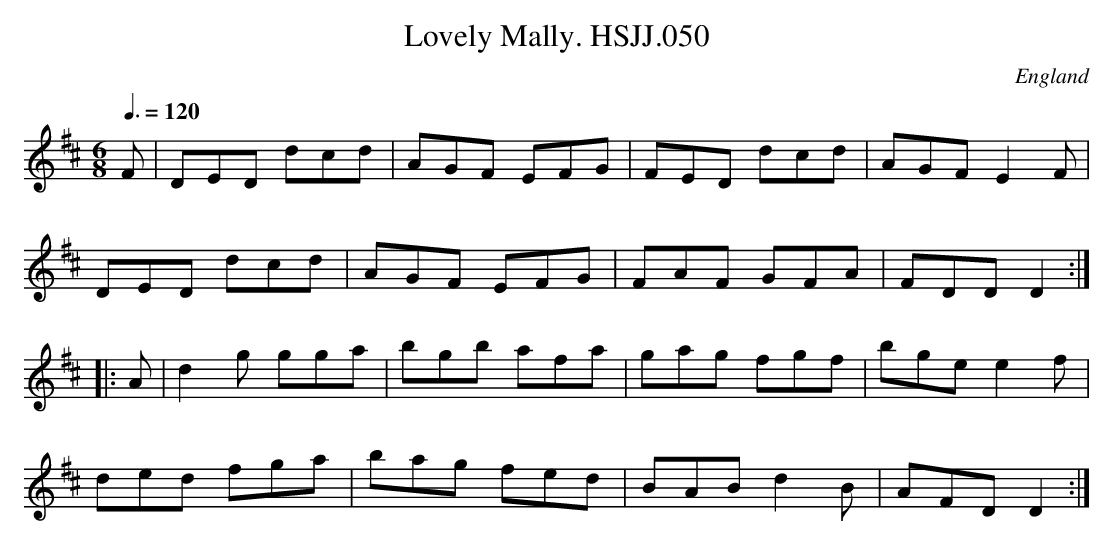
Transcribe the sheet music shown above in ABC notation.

X:1
T:Lovely Mally. HSJJ.050
M:6/8
L:1/8
Q:3/8=120
O:England
K:D
F|DED dcd|AGF EFG|FED dcd|AGF E2F|
DED dcd|AGF EFG|FAF GFA|FDDD2:|
|:A|d2g gga|bgb afa|gag fgf|bgee2f|
ded fga|bag fed|BABd2B|AFDD2:|
